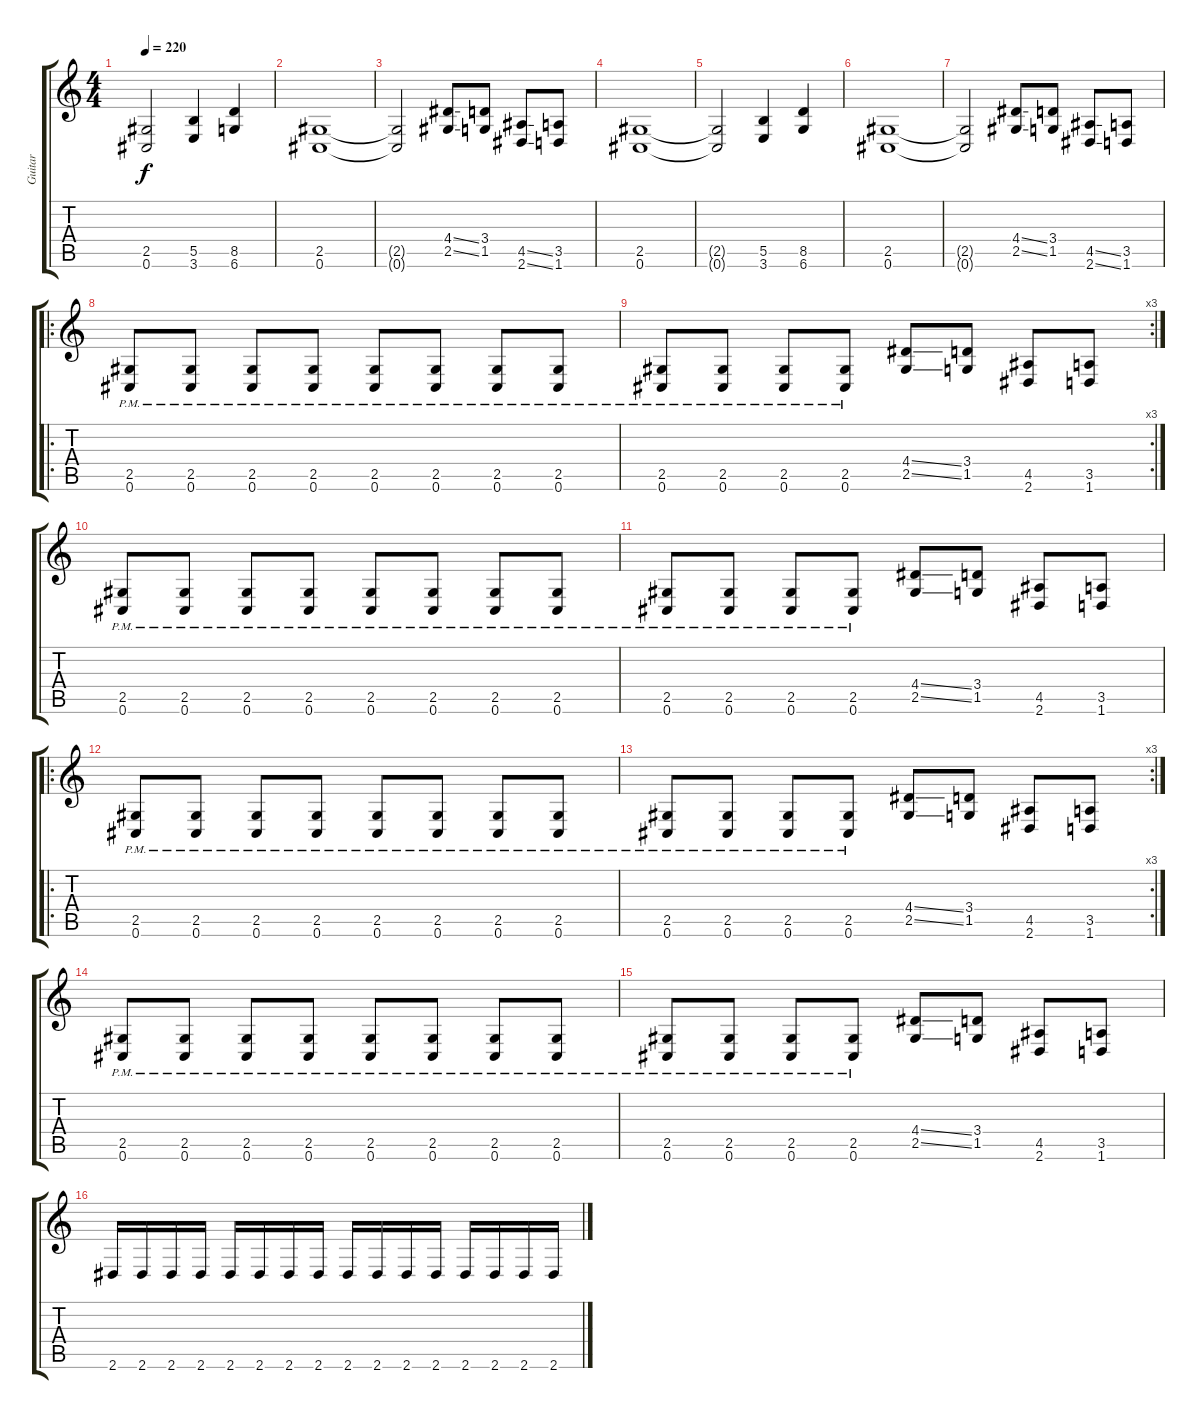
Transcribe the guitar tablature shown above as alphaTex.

\track ("Guitar" "Guitar") {instrument distortionguitar}
\staff {score tabs}
\tuning (Db4 Ab3 E3 B2 Gb2 Db2) {hide}
\ts (4 4)
\tempo 220
\clef g2
\ks c
(2.5{t} 0.6{t}).2{dy f} (5.5 3.6).4 (8.5 6.6).4 |
(2.5 0.6).1 |
(2.5{t} 0.6{t}).2 (4.4{ss} 2.5{ss}).8 (3.4 1.5).8 (4.5{ss} 2.6{ss}).8 (3.5 1.6).8 |
(2.5 0.6).1 |
(2.5{t} 0.6{t}).2 (5.5 3.6).4 (8.5 6.6).4 |
(2.5 0.6).1 |
(2.5{t} 0.6{t}).2 (4.4{ss} 2.5{ss}).8 (3.4 1.5).8 (4.5{ss} 2.6{ss}).8 (3.5 1.6).8 |
\ro
(2.5{pm} 0.6{pm}).8 (2.5{pm} 0.6{pm}).8 (2.5{pm} 0.6{pm}).8 (2.5{pm} 0.6{pm}).8 (2.5{pm} 0.6{pm}).8 (2.5{pm} 0.6{pm}).8 (2.5{pm} 0.6{pm}).8 (2.5{pm} 0.6{pm}).8 |
\rc 3
(2.5{pm} 0.6{pm}).8 (2.5{pm} 0.6{pm}).8 (2.5{pm} 0.6{pm}).8 (2.5{pm} 0.6{pm}).8 (4.4{ss} 2.5{ss}).8 (3.4 1.5).8 (4.5 2.6).8 (3.5 1.6).8 |
(2.5{pm} 0.6{pm}).8 (2.5{pm} 0.6{pm}).8 (2.5{pm} 0.6{pm}).8 (2.5{pm} 0.6{pm}).8 (2.5{pm} 0.6{pm}).8 (2.5{pm} 0.6{pm}).8 (2.5{pm} 0.6{pm}).8 (2.5{pm} 0.6{pm}).8 |
(2.5{pm} 0.6{pm}).8 (2.5{pm} 0.6{pm}).8 (2.5{pm} 0.6{pm}).8 (2.5{pm} 0.6{pm}).8 (4.4{ss} 2.5{ss}).8 (3.4 1.5).8 (4.5 2.6).8 (3.5 1.6).8 |
\ro
(2.5{pm} 0.6{pm}).8 (2.5{pm} 0.6{pm}).8 (2.5{pm} 0.6{pm}).8 (2.5{pm} 0.6{pm}).8 (2.5{pm} 0.6{pm}).8 (2.5{pm} 0.6{pm}).8 (2.5{pm} 0.6{pm}).8 (2.5{pm} 0.6{pm}).8 |
\rc 3
(2.5{pm} 0.6{pm}).8 (2.5{pm} 0.6{pm}).8 (2.5{pm} 0.6{pm}).8 (2.5{pm} 0.6{pm}).8 (4.4{ss} 2.5{ss}).8 (3.4 1.5).8 (4.5 2.6).8 (3.5 1.6).8 |
(2.5{pm} 0.6{pm}).8 (2.5{pm} 0.6{pm}).8 (2.5{pm} 0.6{pm}).8 (2.5{pm} 0.6{pm}).8 (2.5{pm} 0.6{pm}).8 (2.5{pm} 0.6{pm}).8 (2.5{pm} 0.6{pm}).8 (2.5{pm} 0.6{pm}).8 |
(2.5{pm} 0.6{pm}).8 (2.5{pm} 0.6{pm}).8 (2.5{pm} 0.6{pm}).8 (2.5{pm} 0.6{pm}).8 (4.4{ss} 2.5{ss}).8 (3.4 1.5).8 (4.5 2.6).8 (3.5 1.6).8 |
2.6.16 2.6.16 2.6.16 2.6.16 2.6.16 2.6.16 2.6.16 2.6.16 2.6.16 2.6.16 2.6.16 2.6.16 2.6.16 2.6.16 2.6.16 2.6.16
